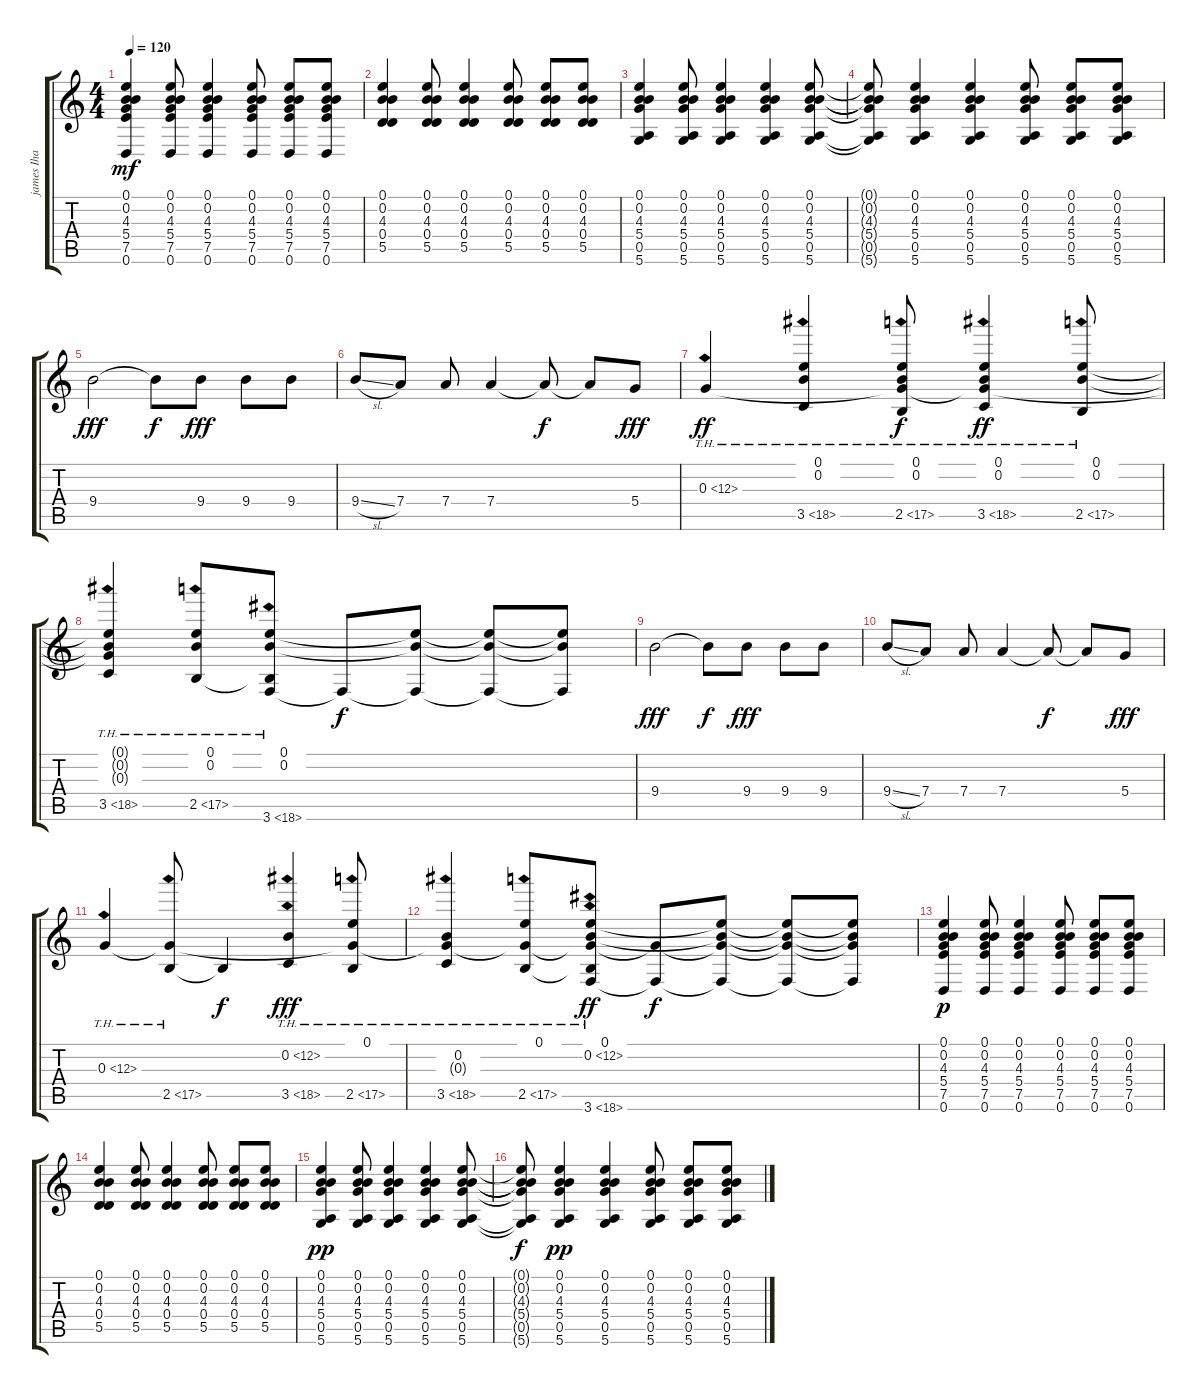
\track ("james Iha" "james Iha") {instrument electricguitarclean}
\staff {score tabs}
\tuning (E4 B3 G3 D3 A2 D2) {hide}
\ts (4 4)
\tempo 120
\clef g2
\ks c
(0.1 0.2 4.3 5.4 7.5 0.6).4{dy mf} (0.1 0.2 4.3 5.4 7.5 0.6).8 (0.1 0.2 4.3 5.4 7.5 0.6).4 (0.1 0.2 4.3 5.4 7.5 0.6).8 (0.1 0.2 4.3 5.4 7.5 0.6).8 (0.1 0.2 4.3 5.4 7.5 0.6).8 |
(0.1 0.2 4.3 0.4 5.5).4 (0.1 0.2 4.3 0.4 5.5).8 (0.1 0.2 4.3 0.4 5.5).4 (0.1 0.2 4.3 0.4 5.5).8 (0.1 0.2 4.3 0.4 5.5).8 (0.1 0.2 4.3 0.4 5.5).8 |
(0.1 0.2 4.3 5.4 0.5 5.6).4 (0.1 0.2 4.3 5.4 0.5 5.6).8 (0.1 0.2 4.3 5.4 0.5 5.6).4 (0.1 0.2 4.3 5.4 0.5 5.6).4 (0.1 0.2 4.3 5.4 0.5 5.6).8 |
(0.1{t} 0.2{t} 4.3{t} 5.4{t} 0.5{t} 5.6{t}).8 (0.1 0.2 4.3 5.4 0.5 5.6).4 (0.1 0.2 4.3 5.4 0.5 5.6).4 (0.1 0.2 4.3 5.4 0.5 5.6).8 (0.1 0.2 4.3 5.4 0.5 5.6).8 (0.1 0.2 4.3 5.4 0.5 5.6).8 |
9.4.2{dy fff volume 16 instrument distortionguitar} 9.4{t}.8{dy f} 9.4.8{dy fff} 9.4.8 9.4.8 |
9.4{sl}.8 7.4.8 7.4.8 7.4.4 7.4{t}.8{dy f} 7.4{t}.8 5.4.8{dy fff} |
0.3{th 12}.4{dy ff} (0.1 0.2 3.5{th 15}).4 (0.1 0.2 0.3{t} 2.5{th 15}).8{dy f} (0.1 0.2 0.3{t} 3.5{th 15}).4{dy ff} (0.1 0.2 2.5{th 15}).8 |
(0.1{t} 0.2{t} 0.3{t} 3.5{th 15}).4 (0.1 0.2 2.5{th 15}).8 (0.1 0.2 2.5{t} 3.6{th 15}).8 3.6{t}.8{dy f} (0.1{t} 0.2{t} 3.6{t}).8 (0.1{t} 0.2{t} 3.6{t}).8 (0.1{t} 0.2{t} 3.6{t}).8 |
9.4.2{dy fff} 9.4{t}.8{dy f} 9.4.8{dy fff} 9.4.8 9.4.8 |
9.4{sl}.8 7.4.8 7.4.8 7.4.4 7.4{t}.8{dy f} 7.4{t}.8 5.4.8{dy fff} |
0.3{th 12}.4 (0.3{t} 2.5{th 15}).8 2.5{t}.4{dy f} (0.2{th 12} 3.5{th 15}).4{dy fff} (0.1 0.3{t} 2.5{th 15}).8 |
(0.2 0.3{t} 3.5{th 15}).4 (0.1 0.3{t} 2.5{th 15}).8 (0.1 0.2{th 12} 0.3{t} 2.5{t} 3.6{th 15}).8{dy ff} (0.3{t} 3.6{t}).8{dy f} (0.1{t} 0.2{t} 0.3{t} 3.6{t}).8 (0.1{t} 0.2{t} 0.3{t} 3.6{t}).8 (0.1{t} 0.2{t} 0.3{t} 3.6{t}).8 |
(0.1 0.2 4.3 5.4 7.5 0.6).4{dy p volume 8 instrument electricguitarclean} (0.1 0.2 4.3 5.4 7.5 0.6).8 (0.1 0.2 4.3 5.4 7.5 0.6).4 (0.1 0.2 4.3 5.4 7.5 0.6).8 (0.1 0.2 4.3 5.4 7.5 0.6).8 (0.1 0.2 4.3 5.4 7.5 0.6).8 |
(0.1 0.2 4.3 0.4 5.5).4 (0.1 0.2 4.3 0.4 5.5).8 (0.1 0.2 4.3 0.4 5.5).4 (0.1 0.2 4.3 0.4 5.5).8 (0.1 0.2 4.3 0.4 5.5).8 (0.1 0.2 4.3 0.4 5.5).8 |
(0.1 0.2 4.3 5.4 0.5 5.6).4{dy pp} (0.1 0.2 4.3 5.4 0.5 5.6).8 (0.1 0.2 4.3 5.4 0.5 5.6).4 (0.1 0.2 4.3 5.4 0.5 5.6).4 (0.1 0.2 4.3 5.4 0.5 5.6).8 |
(0.1{t} 0.2{t} 4.3{t} 5.4{t} 0.5{t} 5.6{t}).8{dy f} (0.1 0.2 4.3 5.4 0.5 5.6).4{dy pp} (0.1 0.2 4.3 5.4 0.5 5.6).4 (0.1 0.2 4.3 5.4 0.5 5.6).8 (0.1 0.2 4.3 5.4 0.5 5.6).8 (0.1 0.2 4.3 5.4 0.5 5.6).8
